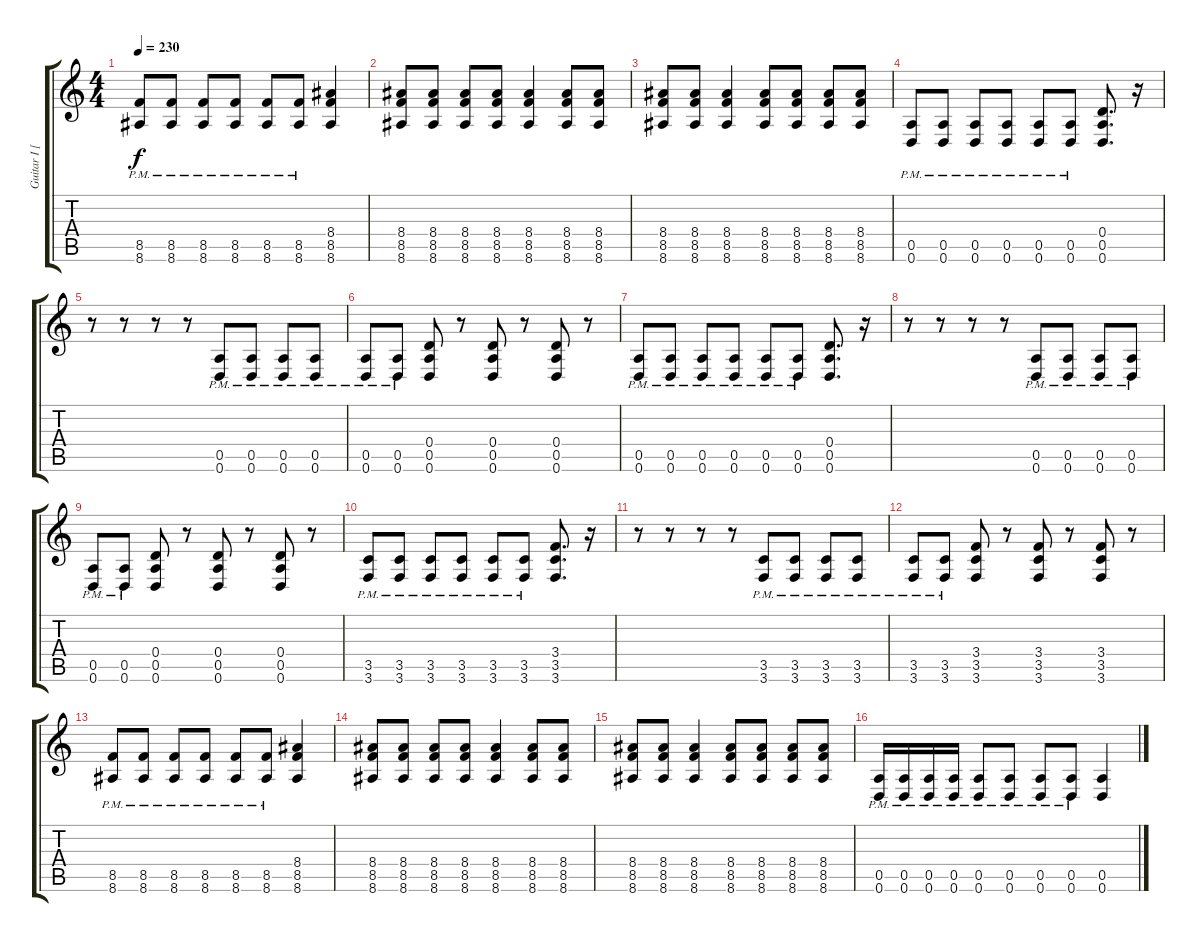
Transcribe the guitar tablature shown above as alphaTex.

\track ("Guitar I [Mike]" "Guitar I [") {instrument distortionguitar}
\staff {score tabs}
\tuning (E4 B3 G3 D3 A2 D2) {hide}
\ts (4 4)
\tempo 230
\clef g2
\ks c
(8.5{pm} 8.6{pm}).8{dy f} (8.5{pm} 8.6{pm}).8 (8.5{pm} 8.6{pm}).8 (8.5{pm} 8.6{pm}).8 (8.5{pm} 8.6{pm}).8 (8.5{pm} 8.6{pm}).8 (8.4 8.5 8.6).4 |
(8.4 8.5 8.6).8 (8.4 8.5 8.6).8 (8.4 8.5 8.6).8 (8.4 8.5 8.6).8 (8.4 8.5 8.6).4 (8.4 8.5 8.6).8 (8.4 8.5 8.6).8 |
(8.4 8.5 8.6).8 (8.4 8.5 8.6).8 (8.4 8.5 8.6).4 (8.4 8.5 8.6).8 (8.4 8.5 8.6).8 (8.4 8.5 8.6).8 (8.4 8.5 8.6).8 |
(0.5{pm} 0.6{pm}).8 (0.5{pm} 0.6{pm}).8 (0.5{pm} 0.6{pm}).8 (0.5{pm} 0.6{pm}).8 (0.5{pm} 0.6{pm}).8 (0.5{pm} 0.6{pm}).8 (0.4 0.5 0.6).8{d} r.16 |
r.8 r.8 r.8 r.8 (0.5{pm} 0.6{pm}).8 (0.5{pm} 0.6{pm}).8 (0.5{pm} 0.6{pm}).8 (0.5{pm} 0.6{pm}).8 |
(0.5{pm} 0.6{pm}).8 (0.5{pm} 0.6{pm}).8 (0.4 0.5 0.6).8 r.8 (0.4 0.5 0.6).8 r.8 (0.4 0.5 0.6).8 r.8 |
(0.5{pm} 0.6{pm}).8 (0.5{pm} 0.6{pm}).8 (0.5{pm} 0.6{pm}).8 (0.5{pm} 0.6{pm}).8 (0.5{pm} 0.6{pm}).8 (0.5{pm} 0.6{pm}).8 (0.4 0.5 0.6).8{d} r.16 |
r.8 r.8 r.8 r.8 (0.5{pm} 0.6{pm}).8 (0.5{pm} 0.6{pm}).8 (0.5{pm} 0.6{pm}).8 (0.5{pm} 0.6{pm}).8 |
(0.5{pm} 0.6{pm}).8 (0.5{pm} 0.6{pm}).8 (0.4 0.5 0.6).8 r.8 (0.4 0.5 0.6).8 r.8 (0.4 0.5 0.6).8 r.8 |
(3.5{pm} 3.6{pm}).8 (3.5{pm} 3.6{pm}).8 (3.5{pm} 3.6{pm}).8 (3.5{pm} 3.6{pm}).8 (3.5{pm} 3.6{pm}).8 (3.5{pm} 3.6{pm}).8 (3.4 3.5 3.6).8{d} r.16 |
r.8 r.8 r.8 r.8 (3.5{pm} 3.6{pm}).8 (3.5{pm} 3.6{pm}).8 (3.5{pm} 3.6{pm}).8 (3.5{pm} 3.6{pm}).8 |
(3.5{pm} 3.6{pm}).8 (3.5{pm} 3.6{pm}).8 (3.4 3.5 3.6).8 r.8 (3.4 3.5 3.6).8 r.8 (3.4 3.5 3.6).8 r.8 |
(8.5{pm} 8.6{pm}).8 (8.5{pm} 8.6{pm}).8 (8.5{pm} 8.6{pm}).8 (8.5{pm} 8.6{pm}).8 (8.5{pm} 8.6{pm}).8 (8.5{pm} 8.6{pm}).8 (8.4 8.5 8.6).4 |
(8.4 8.5 8.6).8 (8.4 8.5 8.6).8 (8.4 8.5 8.6).8 (8.4 8.5 8.6).8 (8.4 8.5 8.6).4 (8.4 8.5 8.6).8 (8.4 8.5 8.6).8 |
(8.4 8.5 8.6).8 (8.4 8.5 8.6).8 (8.4 8.5 8.6).4 (8.4 8.5 8.6).8 (8.4 8.5 8.6).8 (8.4 8.5 8.6).8 (8.4 8.5 8.6).8 |
(0.5{pm} 0.6{pm}).16 (0.5{pm} 0.6{pm}).16 (0.5{pm} 0.6{pm}).16 (0.5{pm} 0.6{pm}).16 (0.5{pm} 0.6{pm}).8 (0.5{pm} 0.6{pm}).8 (0.5{pm} 0.6{pm}).8 (0.5{pm} 0.6{pm}).8 (0.5 0.6).4
